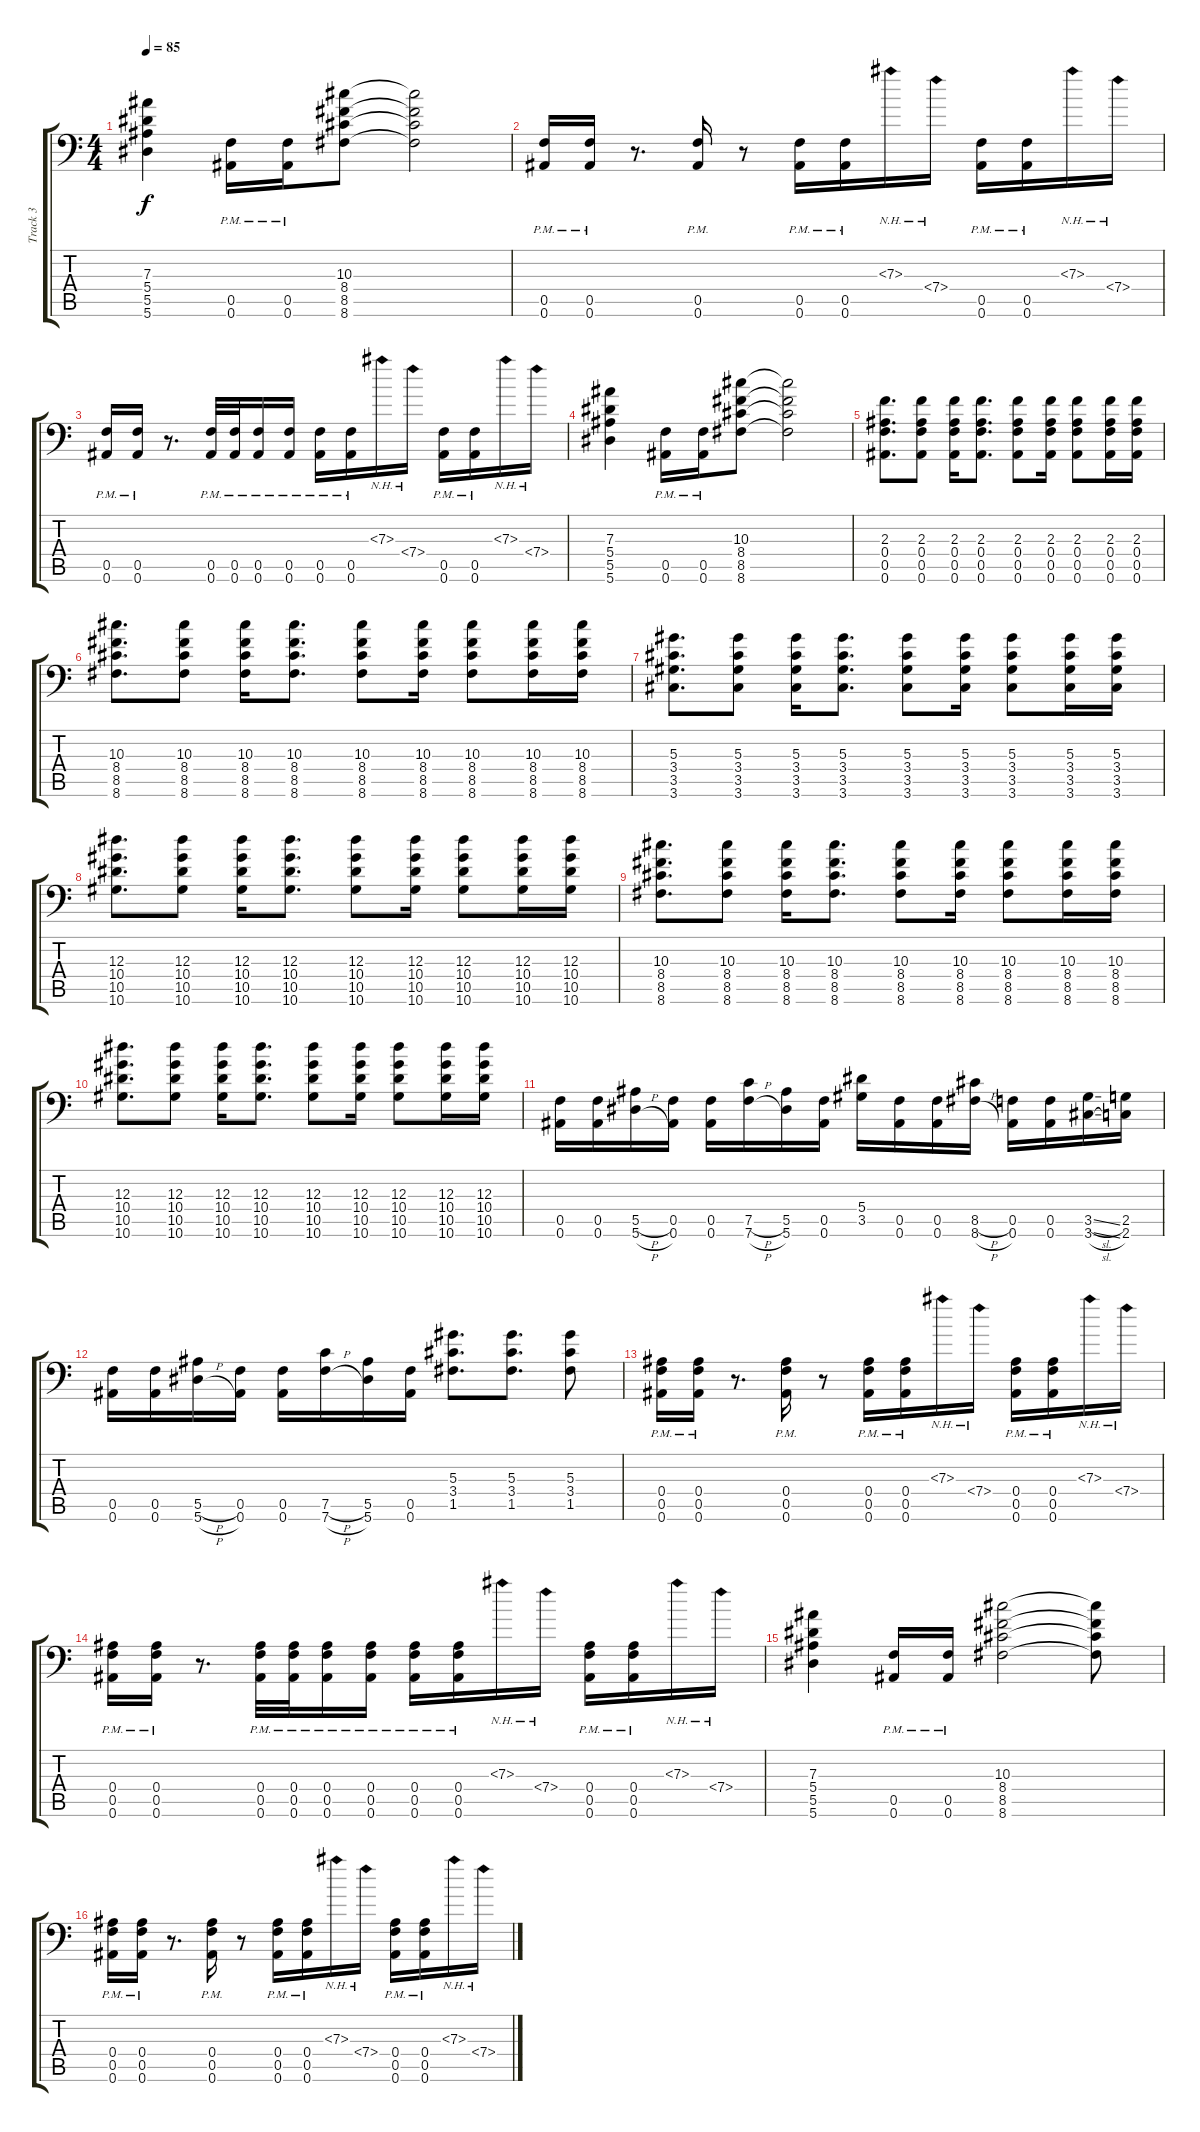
\track ("Track 3" "Track 3") {instrument distortionguitar}
\staff {score tabs}
\tuning (C4 G3 Eb3 Bb2 F2 Bb1) {hide}
\ts (4 4)
\tempo 85
\clef f4
\ks c
(7.3 5.4 5.5 5.6).4{dy f} (0.5{pm} 0.6{pm}).16 (0.5{pm} 0.6{pm}).16 (10.3 8.4 8.5 8.6).8 (10.3{t} 8.4{t} 8.5{t} 8.6{t}).2 |
(0.5{pm} 0.6{pm}).16 (0.5{pm} 0.6{pm}).16 r.8{d} (0.5{pm} 0.6{pm}).16 r.8 (0.5{pm} 0.6{pm}).16 (0.5{pm} 0.6{pm}).16 7.3{nh}.16 7.4{nh}.16 (0.5{pm} 0.6{pm}).16 (0.5{pm} 0.6{pm}).16 7.3{nh}.16 7.4{nh}.16 |
(0.5{pm} 0.6{pm}).16 (0.5{pm} 0.6{pm}).16 r.8{d} (0.5{pm} 0.6{pm}).32 (0.5{pm} 0.6{pm}).32 (0.5{pm} 0.6{pm}).16 (0.5{pm} 0.6{pm}).16 (0.5{pm} 0.6{pm}).16 (0.5{pm} 0.6{pm}).16 7.3{nh}.16 7.4{nh}.16 (0.5{pm} 0.6{pm}).16 (0.5{pm} 0.6{pm}).16 7.3{nh}.16 7.4{nh}.16 |
(7.3 5.4 5.5 5.6).4 (0.5{pm} 0.6{pm}).16 (0.5{pm} 0.6{pm}).16 (10.3 8.4 8.5 8.6).8 (10.3{t} 8.4{t} 8.5{t} 8.6{t}).2 |
(2.3 0.4 0.5 0.6).8{d} (2.3 0.4 0.5 0.6).8 (2.3 0.4 0.5 0.6).16 (2.3 0.4 0.5 0.6).8{d} (2.3 0.4 0.5 0.6).8 (2.3 0.4 0.5 0.6).16 (2.3 0.4 0.5 0.6).8 (2.3 0.4 0.5 0.6).16 (2.3 0.4 0.5 0.6).16 |
(10.3 8.4 8.5 8.6).8{d} (10.3 8.4 8.5 8.6).8 (10.3 8.4 8.5 8.6).16 (10.3 8.4 8.5 8.6).8{d} (10.3 8.4 8.5 8.6).8 (10.3 8.4 8.5 8.6).16 (10.3 8.4 8.5 8.6).8 (10.3 8.4 8.5 8.6).16 (10.3 8.4 8.5 8.6).16 |
(5.3 3.4 3.5 3.6).8{d} (5.3 3.4 3.5 3.6).8 (5.3 3.4 3.5 3.6).16 (5.3 3.4 3.5 3.6).8{d} (5.3 3.4 3.5 3.6).8 (5.3 3.4 3.5 3.6).16 (5.3 3.4 3.5 3.6).8 (5.3 3.4 3.5 3.6).16 (5.3 3.4 3.5 3.6).16 |
(12.3 10.4 10.5 10.6).8{d} (12.3 10.4 10.5 10.6).8 (12.3 10.4 10.5 10.6).16 (12.3 10.4 10.5 10.6).8{d} (12.3 10.4 10.5 10.6).8 (12.3 10.4 10.5 10.6).16 (12.3 10.4 10.5 10.6).8 (12.3 10.4 10.5 10.6).16 (12.3 10.4 10.5 10.6).16 |
(10.3 8.4 8.5 8.6).8{d} (10.3 8.4 8.5 8.6).8 (10.3 8.4 8.5 8.6).16 (10.3 8.4 8.5 8.6).8{d} (10.3 8.4 8.5 8.6).8 (10.3 8.4 8.5 8.6).16 (10.3 8.4 8.5 8.6).8 (10.3 8.4 8.5 8.6).16 (10.3 8.4 8.5 8.6).16 |
(12.3 10.4 10.5 10.6).8{d} (12.3 10.4 10.5 10.6).8 (12.3 10.4 10.5 10.6).16 (12.3 10.4 10.5 10.6).8{d} (12.3 10.4 10.5 10.6).8 (12.3 10.4 10.5 10.6).16 (12.3 10.4 10.5 10.6).8 (12.3 10.4 10.5 10.6).16 (12.3 10.4 10.5 10.6).16 |
(0.5 0.6).16 (0.5 0.6).16 (5.5{h} 5.6{h}).16 (0.5 0.6).16 (0.5 0.6).16 (7.5{h} 7.6{h}).16 (5.5 5.6).16 (0.5 0.6).16 (5.4 3.5).16 (0.5 0.6).16 (0.5 0.6).16 (8.5{h} 8.6{h}).16 (0.5 0.6).16 (0.5 0.6).16 (3.5{sl} 3.6{sl}).16 (2.5 2.6).16 |
(0.5 0.6).16 (0.5 0.6).16 (5.5{h} 5.6{h}).16 (0.5 0.6).16 (0.5 0.6).16 (7.5{h} 7.6{h}).16 (5.5 5.6).16 (0.5 0.6).16 (5.3 3.4 1.5).8{d} (5.3 3.4 1.5).8{d} (5.3 3.4 1.5).8 |
(0.4{pm} 0.5{pm} 0.6{pm}).16 (0.4{pm} 0.5{pm} 0.6{pm}).16 r.8{d} (0.4{pm} 0.5{pm} 0.6{pm}).16 r.8 (0.4{pm} 0.5{pm} 0.6{pm}).16 (0.4{pm} 0.5{pm} 0.6{pm}).16 7.3{nh}.16 7.4{nh}.16 (0.4{pm} 0.5{pm} 0.6{pm}).16 (0.4{pm} 0.5{pm} 0.6{pm}).16 7.3{nh}.16 7.4{nh}.16 |
(0.4{pm} 0.5{pm} 0.6{pm}).16 (0.4{pm} 0.5{pm} 0.6{pm}).16 r.8{d} (0.4{pm} 0.5{pm} 0.6{pm}).32 (0.4{pm} 0.5{pm} 0.6{pm}).32 (0.4{pm} 0.5{pm} 0.6{pm}).16 (0.4{pm} 0.5{pm} 0.6{pm}).16 (0.4{pm} 0.5{pm} 0.6{pm}).16 (0.4{pm} 0.5{pm} 0.6{pm}).16 7.3{nh}.16 7.4{nh}.16 (0.4{pm} 0.5{pm} 0.6{pm}).16 (0.4{pm} 0.5{pm} 0.6{pm}).16 7.3{nh}.16 7.4{nh}.16 |
(7.3 5.4 5.5 5.6).4 (0.5{pm} 0.6{pm}).16 (0.5{pm} 0.6{pm}).16 (10.3 8.4 8.5 8.6).2 (10.3{t} 8.4{t} 8.5{t} 8.6{t}).8 |
(0.4{pm} 0.5{pm} 0.6{pm}).16 (0.4{pm} 0.5{pm} 0.6{pm}).16 r.8{d} (0.4{pm} 0.5{pm} 0.6{pm}).16 r.8 (0.4{pm} 0.5{pm} 0.6{pm}).16 (0.4{pm} 0.5{pm} 0.6{pm}).16 7.3{nh}.16 7.4{nh}.16 (0.4{pm} 0.5{pm} 0.6{pm}).16 (0.4{pm} 0.5{pm} 0.6{pm}).16 7.3{nh}.16 7.4{nh}.16
